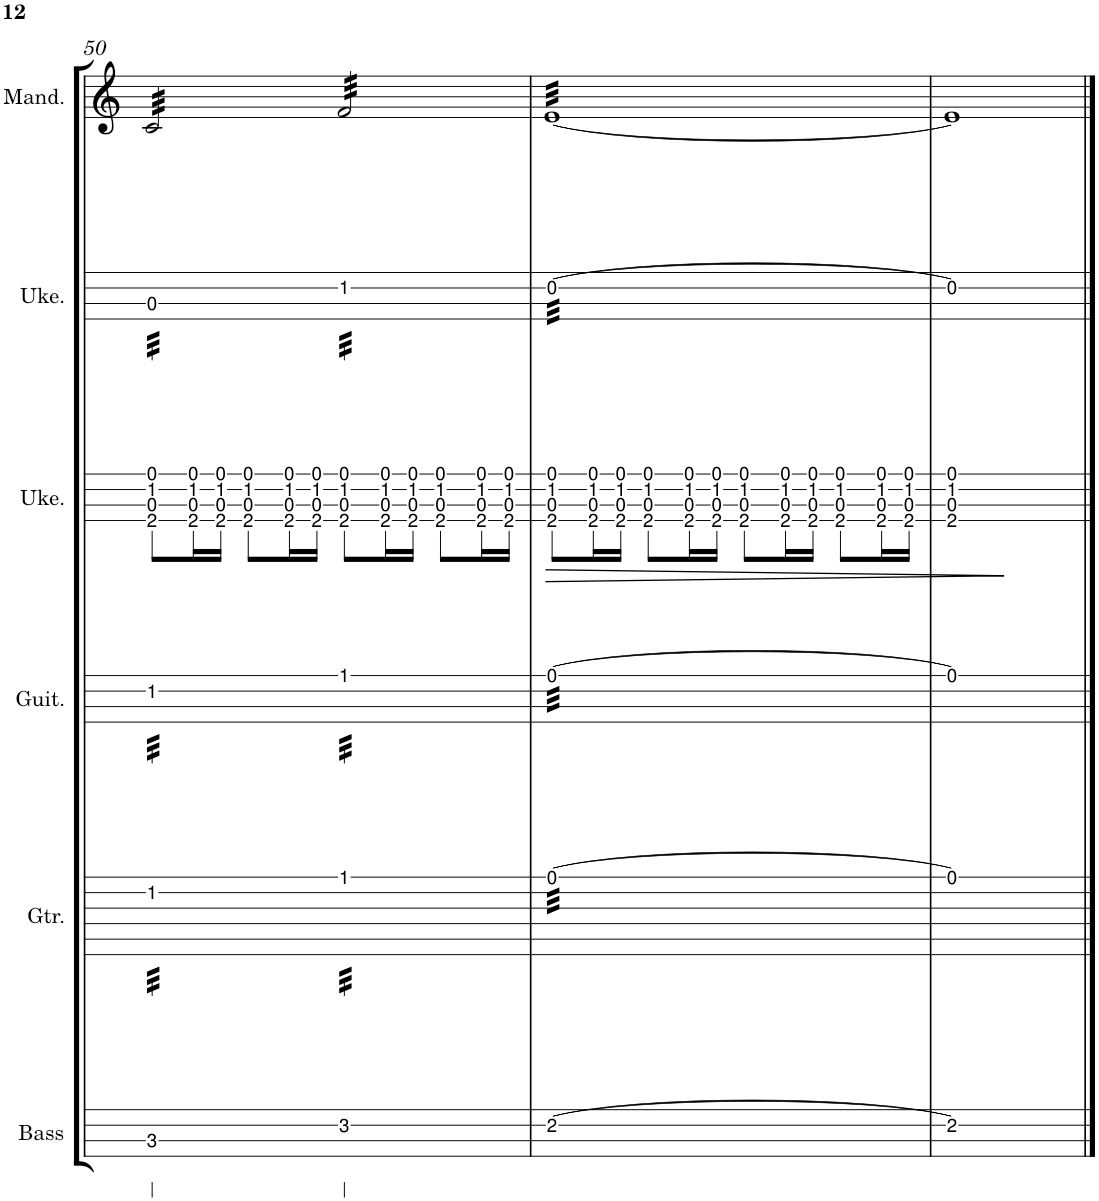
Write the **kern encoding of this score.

**kern	**kern	**kern	**kern	**dynam	**kern	**kern
*part6	*part5	*part4	*part3	*part3	*part2	*part1
*staff6	*staff5	*staff4	*staff3	*staff3	*staff2	*staff1
*I"Bass Guitar	*I"Guitar	*I"Baritone	*I"Ukulele	*	*I"Ukulele	*I"Mandolin
*I'Bass	*I'Gtr.	*	*I'Uke.	*	*I'Uke.	*I'Mand.
!!LO:PB:g=z
*	*	*	*	*	*	*clefG2
*k[]	*k[]	*k[]	*k[]	*	*k[]	*k[]
*M4/4	*M4/4	*M4/4	*M4/4	*	*M4/4	*M4/4
=50	=50	=50	=50	=50	=50	=50
*	*tremolo	*	*	*	*	*
*	*	*tremolo	*	*	*	*
*	*	*	*	*	*tremolo	*
*	*	*	*	*	*	*tremolo
2CC\	32c\LLL	32c\LLL	8A\ 8c\ 8f\ 8a\L	.	32c\LLL	32c/LLL
.	32c\	32c\	.	.	32c\	32c/
.	32c\	32c\	.	.	32c\	32c/
.	32c\	32c\	.	.	32c\	32c/
.	32c\	32c\	16A\ 16c\ 16f\ 16a\L	.	32c\	32c/
.	32c\	32c\	.	.	32c\	32c/
.	32c\	32c\	16A\ 16c\ 16f\ 16a\JJ	.	32c\	32c/
.	32c\	32c\	.	.	32c\	32c/
.	32c\	32c\	8A\ 8c\ 8f\ 8a\L	.	32c\	32c/
.	32c\	32c\	.	.	32c\	32c/
.	32c\	32c\	.	.	32c\	32c/
.	32c\	32c\	.	.	32c\	32c/
.	32c\	32c\	16A\ 16c\ 16f\ 16a\L	.	32c\	32c/
.	32c\	32c\	.	.	32c\	32c/
.	32c\	32c\	16A\ 16c\ 16f\ 16a\JJ	.	32c\	32c/
.	32c\JJJ	32c\JJJ	.	.	32c\JJJ	32c/JJJ
2FF\	32f\LLL	32f\LLL	8A\ 8c\ 8f\ 8a\L	.	32f\LLL	32f/LLL
.	32f\	32f\	.	.	32f\	32f/
.	32f\	32f\	.	.	32f\	32f/
.	32f\	32f\	.	.	32f\	32f/
.	32f\	32f\	16A\ 16c\ 16f\ 16a\L	.	32f\	32f/
.	32f\	32f\	.	.	32f\	32f/
.	32f\	32f\	16A\ 16c\ 16f\ 16a\JJ	.	32f\	32f/
.	32f\	32f\	.	.	32f\	32f/
.	32f\	32f\	8A\ 8c\ 8f\ 8a\L	.	32f\	32f/
.	32f\	32f\	.	.	32f\	32f/
.	32f\	32f\	.	.	32f\	32f/
.	32f\	32f\	.	.	32f\	32f/
.	32f\	32f\	16A\ 16c\ 16f\ 16a\L	.	32f\	32f/
.	32f\	32f\	.	.	32f\	32f/
.	32f\	32f\	16A\ 16c\ 16f\ 16a\JJ	.	32f\	32f/
.	32f\JJJ	32f\JJJ	.	.	32f\JJJ	32f/JJJ
=51	=51	=51	=51	=51	=51	=51
!	!	!	!	!LO:HP:b	!	!
[1EE	[32eLLL	[32eLLL	8A\ 8c\ 8f\ 8a\L	>	[32eLLL	[32eLLL
.	32e	32e	.	.	32e	32e
.	32e	32e	.	.	32e	32e
.	32e	32e	.	.	32e	32e
.	32e	32e	16A\ 16c\ 16f\ 16a\L	.	32e	32e
.	32e	32e	.	.	32e	32e
.	32e	32e	16A\ 16c\ 16f\ 16a\JJ	.	32e	32e
.	32e	32e	.	.	32e	32e
.	32e	32e	8A\ 8c\ 8f\ 8a\L	.	32e	32e
.	32e	32e	.	.	32e	32e
.	32e	32e	.	.	32e	32e
.	32e	32e	.	.	32e	32e
.	32e	32e	16A\ 16c\ 16f\ 16a\L	.	32e	32e
.	32e	32e	.	.	32e	32e
.	32e	32e	16A\ 16c\ 16f\ 16a\JJ	.	32e	32e
.	32e	32e	.	.	32e	32e
.	32e	32e	8A\ 8c\ 8f\ 8a\L	.	32e	32e
.	32e	32e	.	.	32e	32e
.	32e	32e	.	.	32e	32e
.	32e	32e	.	.	32e	32e
.	32e	32e	16A\ 16c\ 16f\ 16a\L	.	32e	32e
.	32e	32e	.	.	32e	32e
.	32e	32e	16A\ 16c\ 16f\ 16a\JJ	.	32e	32e
.	32e	32e	.	.	32e	32e
.	32e	32e	8A\ 8c\ 8f\ 8a\L	.	32e	32e
.	32e	32e	.	.	32e	32e
.	32e	32e	.	.	32e	32e
.	32e	32e	.	.	32e	32e
.	32e	32e	16A\ 16c\ 16f\ 16a\L	.	32e	32e
.	32e	32e	.	.	32e	32e
.	32e	32e	16A\ 16c\ 16f\ 16a\JJ	.	32e	32e
.	32eJJJ	32eJJJ	.	.	32eJJJ	32eJJJ
*	*	*	*	*	*	*Xtremolo
*	*	*	*	*	*Xtremolo	*
*	*	*Xtremolo	*	*	*	*
*	*Xtremolo	*	*	*	*	*
=52	=52	=52	=52	=52	=52	=52
1EE]	1e]	1e]	1A 1c 1f 1a	.	1e]	1e]
.	.	.	.	]	.	.
==	==	==	==	==	==	==
*-	*-	*-	*-	*-	*-	*-
